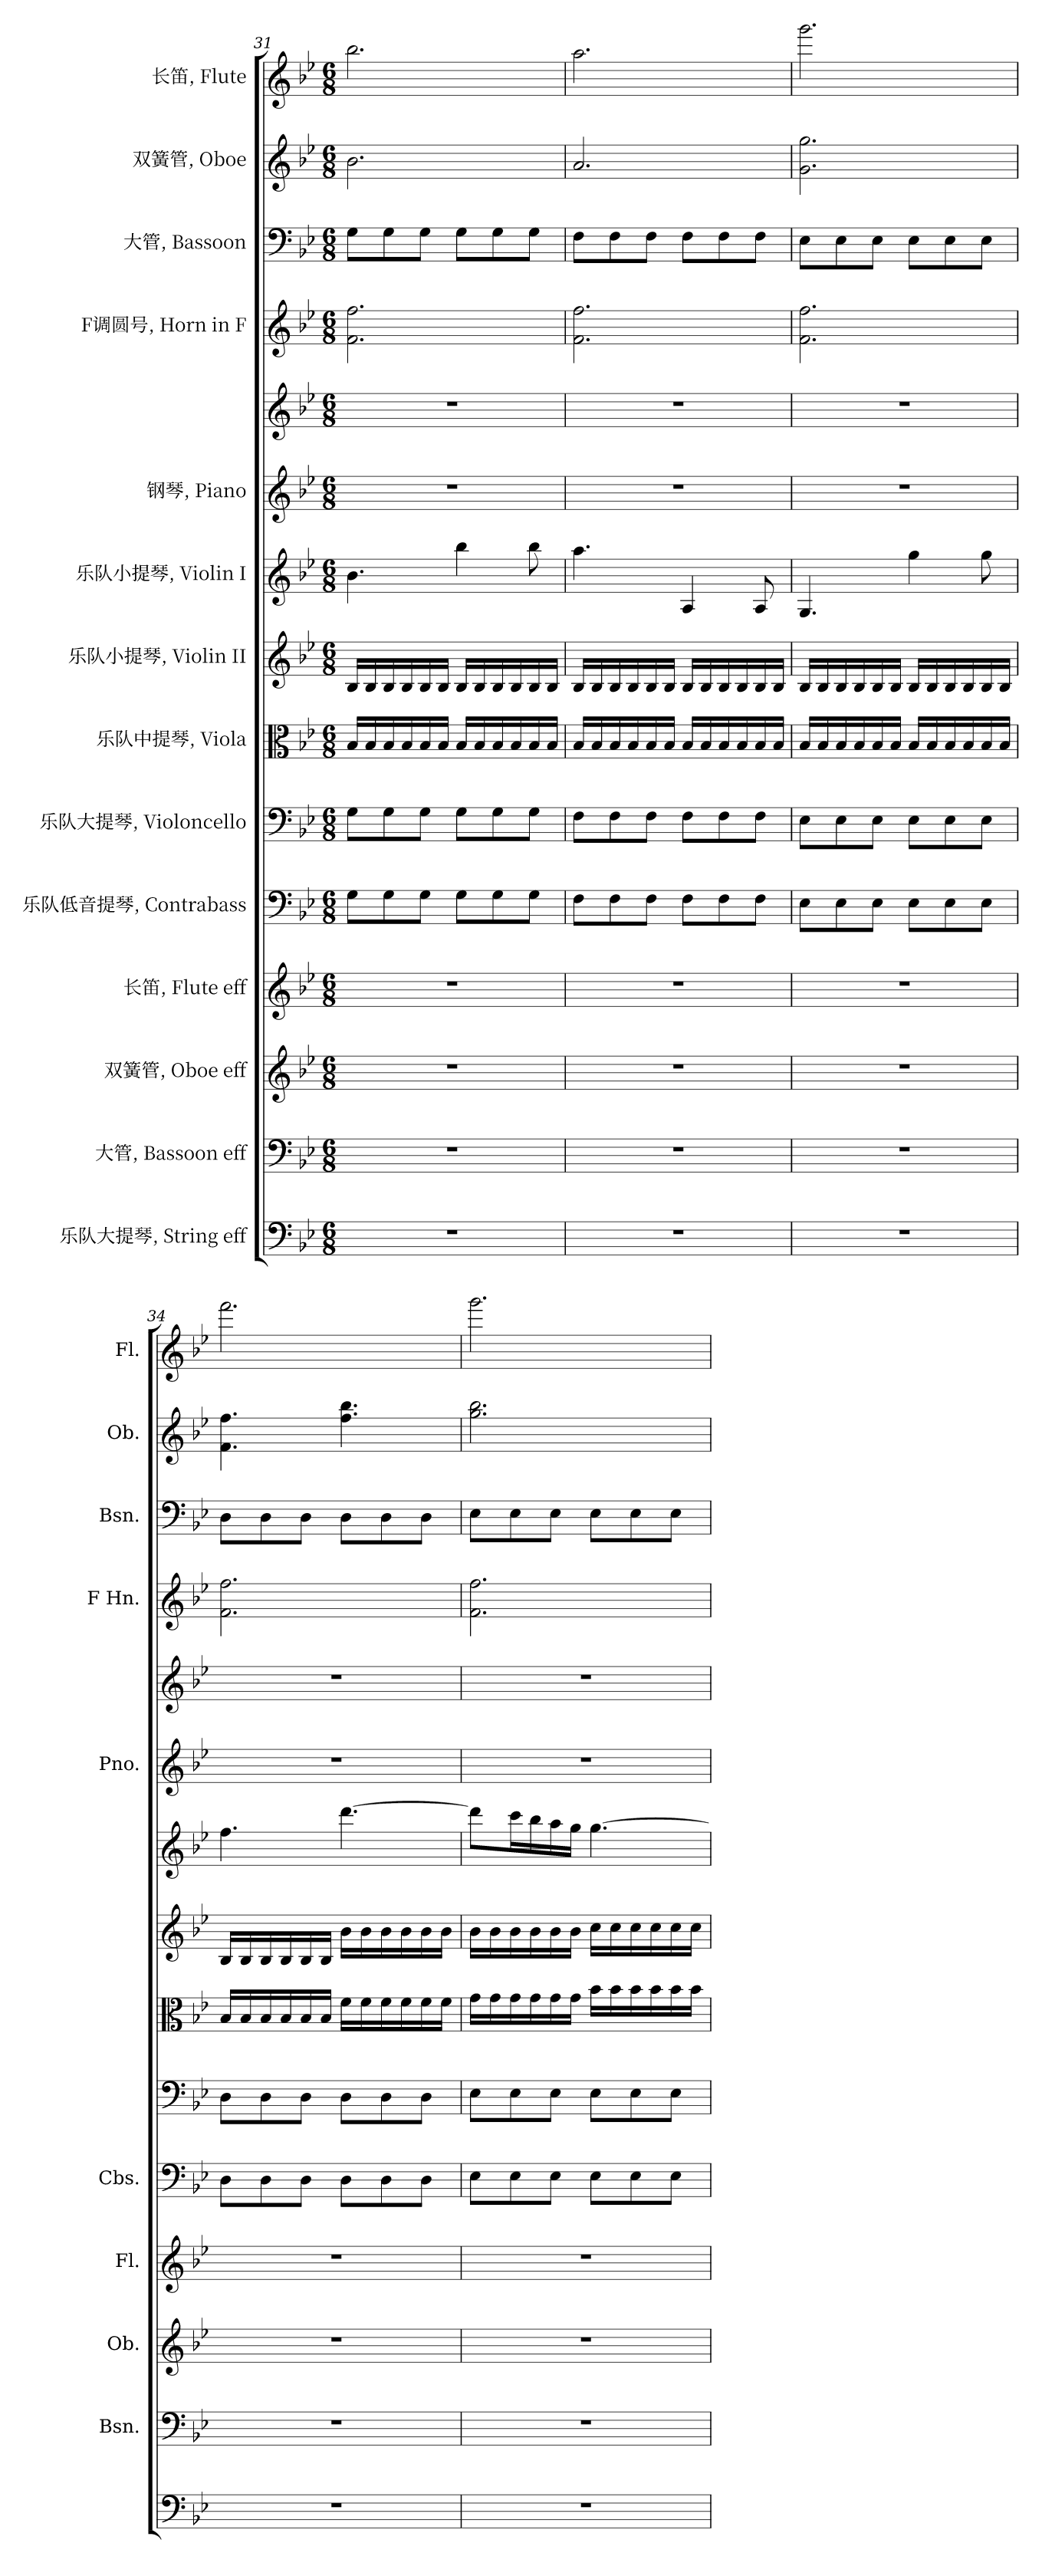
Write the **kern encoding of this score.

**kern	**kern	**kern	**kern	**kern	**kern	**kern	**kern	**kern	**kern	**kern	**kern	**kern	**kern	**kern
*part14	*part13	*part12	*part11	*part10	*part9	*part8	*part7	*part6	*part5	*part5	*part4	*part3	*part2	*part1
*staff15	*staff14	*staff13	*staff12	*staff11	*staff10	*staff9	*staff8	*staff7	*staff6	*staff5	*staff4	*staff3	*staff2	*staff1
*I"乐队大提琴, String eff	*I"大管, Bassoon eff	*I"双簧管, Oboe eff	*I"长笛, Flute eff	*I"乐队低音提琴, Contrabass	*I"乐队大提琴, Violoncello	*I"乐队中提琴, Viola	*I"乐队小提琴, Violin II	*I"乐队小提琴, Violin I	*I"钢琴, Piano	*	*I"F调圆号, Horn in F	*I"大管, Bassoon	*I"双簧管, Oboe	*I"长笛, Flute
*	*I'Bsn.	*I'Ob.	*I'Fl.	*I'Cbs.	*	*	*	*	*I'Pno.	*	*I'F Hn.	*I'Bsn.	*I'Ob.	*I'Fl.
*clefF4	*clefF4	*clefG2	*clefG2	*clefF4	*clefF4	*clefC3	*clefG2	*clefG2	*clefG2	*clefG2	*clefG2	*clefF4	*clefG2	*clefG2
*	*	*	*	*ITrd7c12	*	*	*	*	*	*	*ITrd4c7	*	*	*
*k[b-e-]	*k[b-e-]	*k[b-e-]	*k[b-e-]	*k[b-e-]	*k[b-e-]	*k[b-e-]	*k[b-e-]	*k[b-e-]	*k[b-e-]	*k[b-e-]	*k[b-e-a-]	*k[b-e-]	*k[b-e-]	*k[b-e-]
*M6/8	*M6/8	*M6/8	*M6/8	*M6/8	*M6/8	*M6/8	*M6/8	*M6/8	*M6/8	*M6/8	*M6/8	*M6/8	*M6/8	*M6/8
=31	=31	=31	=31	=31	=31	=31	=31	=31	=31	=31	=31	=31	=31	=31
2.r	2.r	2.r	2.r	8GG\L	8G\L	16B-/LL	16B-/LL	4.b-\	2.r	2.r	2.B-\ 2.b-\	8G\L	2.b-\	2.bb-\
.	.	.	.	.	.	16B-/	16B-/	.	.	.	.	.	.	.
.	.	.	.	8GG\	8G\	16B-/	16B-/	.	.	.	.	8G\	.	.
.	.	.	.	.	.	16B-/	16B-/	.	.	.	.	.	.	.
.	.	.	.	8GG\J	8G\J	16B-/	16B-/	.	.	.	.	8G\J	.	.
.	.	.	.	.	.	16B-/JJ	16B-/JJ	.	.	.	.	.	.	.
.	.	.	.	8GG\L	8G\L	16B-/LL	16B-/LL	4bb-\	.	.	.	8G\L	.	.
.	.	.	.	.	.	16B-/	16B-/	.	.	.	.	.	.	.
.	.	.	.	8GG\	8G\	16B-/	16B-/	.	.	.	.	8G\	.	.
.	.	.	.	.	.	16B-/	16B-/	.	.	.	.	.	.	.
.	.	.	.	8GG\J	8G\J	16B-/	16B-/	8bb-\	.	.	.	8G\J	.	.
.	.	.	.	.	.	16B-/JJ	16B-/JJ	.	.	.	.	.	.	.
!!LO:PB:g=z
=32	=32	=32	=32	=32	=32	=32	=32	=32	=32	=32	=32	=32	=32	=32
2.r	2.r	2.r	2.r	8FF\L	8F\L	16B-/LL	16B-/LL	4.aa\	2.r	2.r	2.B-\ 2.b-\	8F\L	2.a/	2.aa\
.	.	.	.	.	.	16B-/	16B-/	.	.	.	.	.	.	.
.	.	.	.	8FF\	8F\	16B-/	16B-/	.	.	.	.	8F\	.	.
.	.	.	.	.	.	16B-/	16B-/	.	.	.	.	.	.	.
.	.	.	.	8FF\J	8F\J	16B-/	16B-/	.	.	.	.	8F\J	.	.
.	.	.	.	.	.	16B-/JJ	16B-/JJ	.	.	.	.	.	.	.
.	.	.	.	8FF\L	8F\L	16B-/LL	16B-/LL	4A/	.	.	.	8F\L	.	.
.	.	.	.	.	.	16B-/	16B-/	.	.	.	.	.	.	.
.	.	.	.	8FF\	8F\	16B-/	16B-/	.	.	.	.	8F\	.	.
.	.	.	.	.	.	16B-/	16B-/	.	.	.	.	.	.	.
.	.	.	.	8FF\J	8F\J	16B-/	16B-/	8A/	.	.	.	8F\J	.	.
.	.	.	.	.	.	16B-/JJ	16B-/JJ	.	.	.	.	.	.	.
=33	=33	=33	=33	=33	=33	=33	=33	=33	=33	=33	=33	=33	=33	=33
2.r	2.r	2.r	2.r	8EE-\L	8E-\L	16B-/LL	16B-/LL	4.G/	2.r	2.r	2.B-\ 2.b-\	8E-\L	2.g\ 2.gg\	2.ggg\
.	.	.	.	.	.	16B-/	16B-/	.	.	.	.	.	.	.
.	.	.	.	8EE-\	8E-\	16B-/	16B-/	.	.	.	.	8E-\	.	.
.	.	.	.	.	.	16B-/	16B-/	.	.	.	.	.	.	.
.	.	.	.	8EE-\J	8E-\J	16B-/	16B-/	.	.	.	.	8E-\J	.	.
.	.	.	.	.	.	16B-/JJ	16B-/JJ	.	.	.	.	.	.	.
.	.	.	.	8EE-\L	8E-\L	16B-/LL	16B-/LL	4gg\	.	.	.	8E-\L	.	.
.	.	.	.	.	.	16B-/	16B-/	.	.	.	.	.	.	.
.	.	.	.	8EE-\	8E-\	16B-/	16B-/	.	.	.	.	8E-\	.	.
.	.	.	.	.	.	16B-/	16B-/	.	.	.	.	.	.	.
.	.	.	.	8EE-\J	8E-\J	16B-/	16B-/	8gg\	.	.	.	8E-\J	.	.
.	.	.	.	.	.	16B-/JJ	16B-/JJ	.	.	.	.	.	.	.
!!LO:PB:g=z
=34	=34	=34	=34	=34	=34	=34	=34	=34	=34	=34	=34	=34	=34	=34
2.r	2.r	2.r	2.r	8DD\L	8D\L	16B-/LL	16B-/LL	4.ff\	2.r	2.r	2.B-\ 2.b-\	8D\L	4.f\ 4.ff\	2.fff\
.	.	.	.	.	.	16B-/	16B-/	.	.	.	.	.	.	.
.	.	.	.	8DD\	8D\	16B-/	16B-/	.	.	.	.	8D\	.	.
.	.	.	.	.	.	16B-/	16B-/	.	.	.	.	.	.	.
.	.	.	.	8DD\J	8D\J	16B-/	16B-/	.	.	.	.	8D\J	.	.
.	.	.	.	.	.	16B-/JJ	16B-/JJ	.	.	.	.	.	.	.
.	.	.	.	8DD\L	8D\L	16f\LL	16b-\LL	[4.ddd\	.	.	.	8D\L	4.ff\ 4.bb-\	.
.	.	.	.	.	.	16f\	16b-\	.	.	.	.	.	.	.
.	.	.	.	8DD\	8D\	16f\	16b-\	.	.	.	.	8D\	.	.
.	.	.	.	.	.	16f\	16b-\	.	.	.	.	.	.	.
.	.	.	.	8DD\J	8D\J	16f\	16b-\	.	.	.	.	8D\J	.	.
.	.	.	.	.	.	16f\JJ	16b-\JJ	.	.	.	.	.	.	.
=35	=35	=35	=35	=35	=35	=35	=35	=35	=35	=35	=35	=35	=35	=35
2.r	2.r	2.r	2.r	8EE-\L	8E-\L	16g\LL	16b-\LL	8ddd\L]	2.r	2.r	2.B-\ 2.b-\	8E-\L	2.gg\ 2.bb-\	2.ggg\
.	.	.	.	.	.	16g\	16b-\	.	.	.	.	.	.	.
.	.	.	.	8EE-\	8E-\	16g\	16b-\	16ccc\L	.	.	.	8E-\	.	.
.	.	.	.	.	.	16g\	16b-\	16bb-\	.	.	.	.	.	.
.	.	.	.	8EE-\J	8E-\J	16g\	16b-\	16aa\	.	.	.	8E-\J	.	.
.	.	.	.	.	.	16g\JJ	16b-\JJ	16gg\JJ	.	.	.	.	.	.
.	.	.	.	8EE-\L	8E-\L	16b-\LL	16cc\LL	[4.gg\	.	.	.	8E-\L	.	.
.	.	.	.	.	.	16b-\	16cc\	.	.	.	.	.	.	.
.	.	.	.	8EE-\	8E-\	16b-\	16cc\	.	.	.	.	8E-\	.	.
.	.	.	.	.	.	16b-\	16cc\	.	.	.	.	.	.	.
.	.	.	.	8EE-\J	8E-\J	16b-\	16cc\	.	.	.	.	8E-\J	.	.
.	.	.	.	.	.	16b-\JJ	16cc\JJ	.	.	.	.	.	.	.
=	=	=	=	=	=	=	=	=	=	=	=	=	=	=
*-	*-	*-	*-	*-	*-	*-	*-	*-	*-	*-	*-	*-	*-	*-
